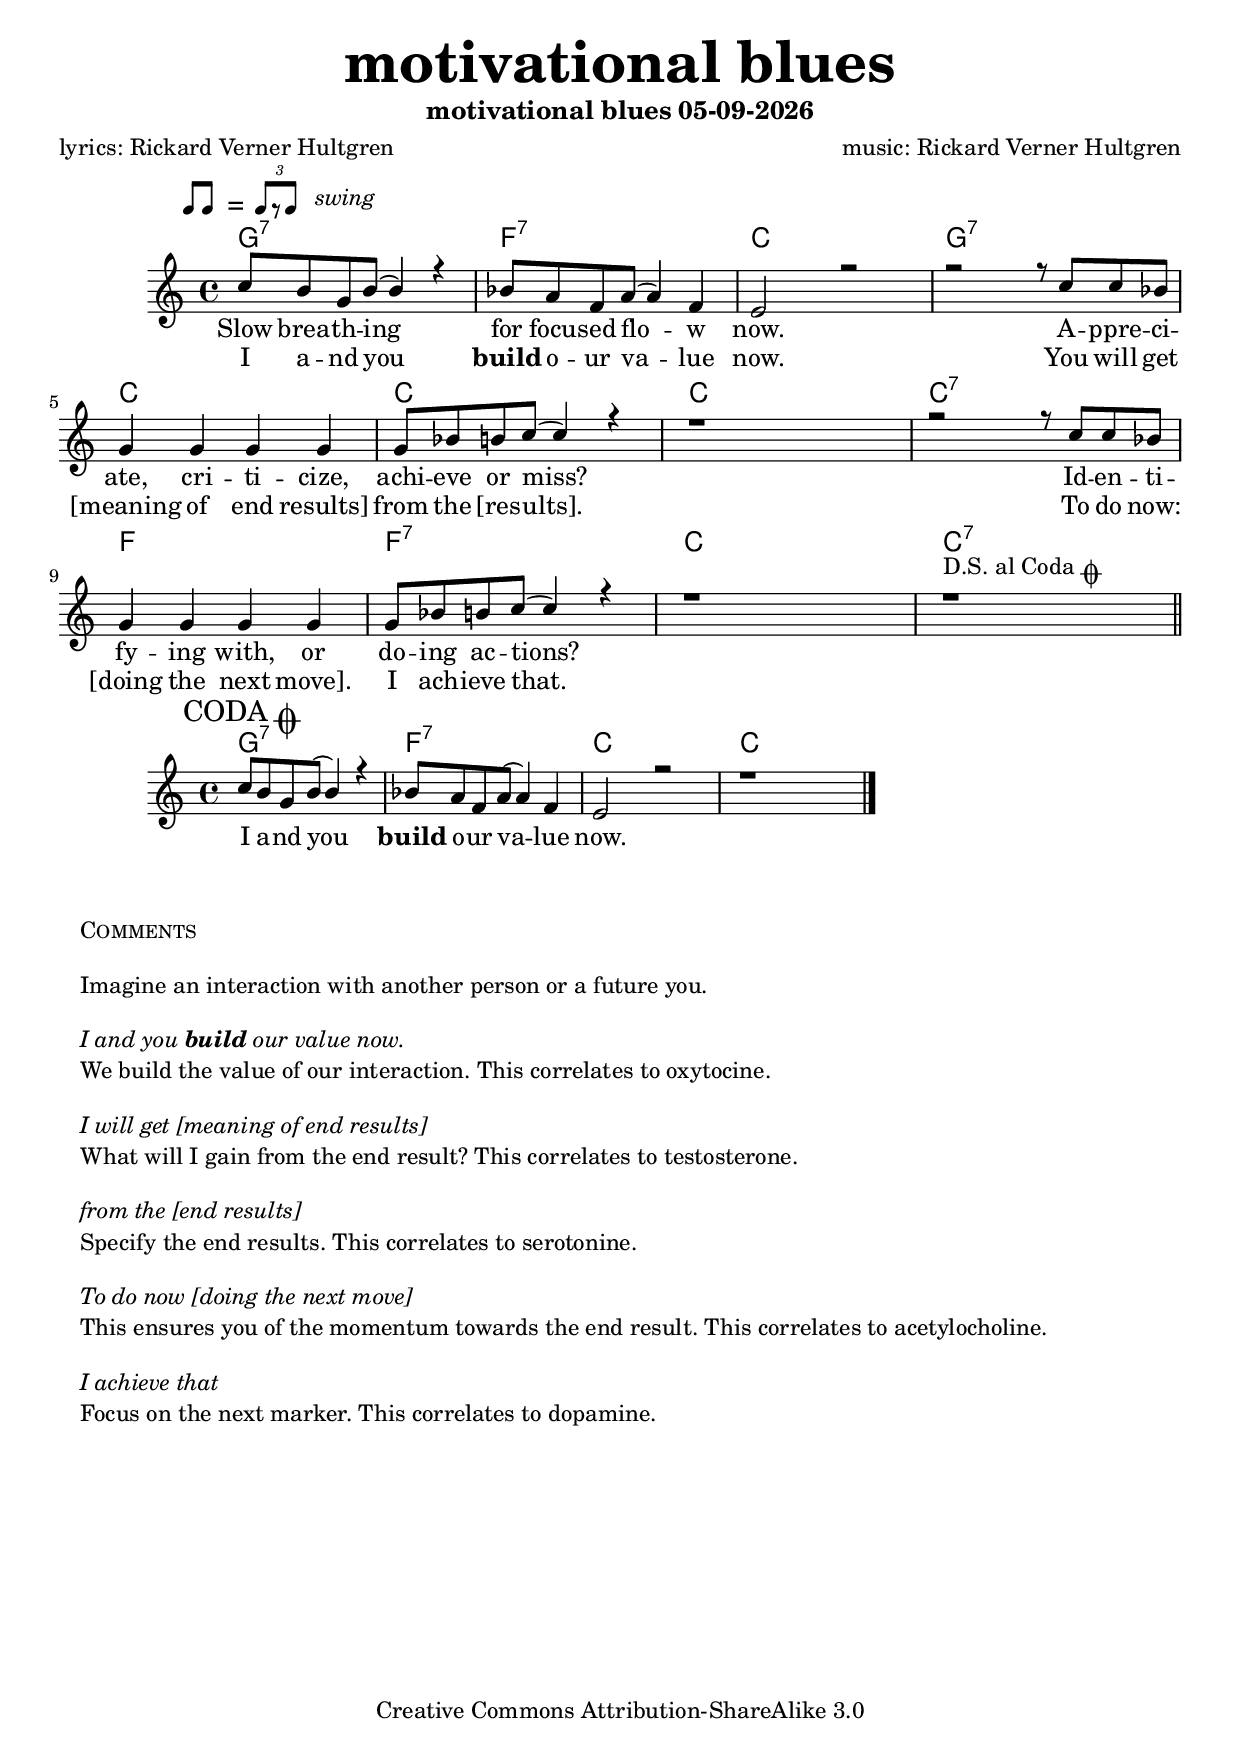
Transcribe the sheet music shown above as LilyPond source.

%%
%%Copyright 2017 Rickard Verner Hultgren
%%Redistribution and use in source and binary forms, with or without modification, are permitted provided that the following conditions are met:
%%1. Redistributions of source code must retain the above copyright notice, this list of conditions and the following disclaimer.
%%2. Redistributions in binary form must reproduce the above copyright notice, this list of conditions and the following disclaimer in the documentation and/or other materials provided with the distribution.
%%THIS SOFTWARE IS PROVIDED BY THE COPYRIGHT HOLDERS AND CONTRIBUTORS "AS IS" AND ANY EXPRESS OR IMPLIED WARRANTIES, INCLUDING, BUT NOT LIMITED TO, THE IMPLIED WARRANTIES OF MERCHANTABILITY AND FITNESS FOR A PARTICULAR PURPOSE ARE DISCLAIMED. IN NO EVENT SHALL THE COPYRIGHT HOLDER OR CONTRIBUTORS BE LIABLE FOR ANY DIRECT, INDIRECT, INCIDENTAL, SPECIAL, EXEMPLARY, OR CONSEQUENTIAL DAMAGES (INCLUDING, BUT NOT LIMITED TO, PROCUREMENT OF SUBSTITUTE GOODS OR SERVICES; LOSS OF USE, DATA, OR PROFITS; OR BUSINESS INTERRUPTION) HOWEVER CAUSED AND ON ANY THEORY OF LIABILITY, WHETHER IN CONTRACT, STRICT LIABILITY, OR TORT (INCLUDING NEGLIGENCE OR OTHERWISE) ARISING IN ANY WAY OUT OF THE USE OF THIS SOFTWARE, EVEN IF ADVISED OF THE POSSIBILITY OF SUCH DAMAGE.


\version "2.18.2"
 
%%\include "svenska.ly"
%%\include "english.ly"

swing = \mark \markup { 
  \line \general-align #Y #DOWN { \score { 
  \new Staff \with {
    fontSize = #-2
    \override StaffSymbol #'line-count = #0 
    \override VerticalAxisGroup #'Y-extent = #'(0 . 0)
  }
  \relative { 
    \stemUp 
    \override Score.SpacingSpanner 
      #'common-shortest-duration = #(ly:make-moment 3 16) 
    \override Beam #'positions = #'(2.5 . 2.5)
    b'8[ b8] 
  }
  \layout {
    ragged-right= ##t
    indent = 0
    \context { 
    \Staff \remove "Clef_engraver" 
    \remove "Time_signature_engraver" }
  }} " ="
  \score { \new Staff \with {
    fontSize = #-2
    \override StaffSymbol #'line-count = #0 
    \override VerticalAxisGroup #'Y-extent = #'(0 . 0)
  }
  \relative { 
    \stemUp 
    \override Score.SpacingSpanner 
      #'common-shortest-duration = #(ly:make-moment 3 16)
    \override Beam #'positions = #'(2.5 . 2.5)
    \times 2/3 { b'8[ r b8] } 
  }
  \layout {
    ragged-right= ##t
    indent = 0
    \context { 
      \Staff 
      \remove "Clef_engraver" 
      \remove "Time_signature_engraver" }
    }}
  \fontsize #-2
  \italic { "  swing" }
  }
}

date = #(strftime "%d-%m-%Y" (localtime (current-time)))

italic = {
  \override Lyrics.LyricText.font-shape = #'italic
  
}

bold = {

  \override Lyrics.LyricText.font-series = #'bold
}

normal = {
  \revert Lyrics.LyricText.font-shape
  \revert Lyrics.LyricText.font-series
}


\header {
  title = \markup {  \fontsize #4"motivational blues"}
  subtitle = \markup {  "motivational blues" \date }
  poet = "lyrics: Rickard Verner Hultgren"
  composer = "music: Rickard Verner Hultgren"
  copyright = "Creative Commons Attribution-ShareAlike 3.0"
}

keyTime = { \key c \major \time 4/4 }
ManualOneVoiceOneMusic = \relative c' {

      
      
  		c'8 b g b(b4) r4
		bes8  a  f  a(a4)  f4 
		e2 r2 
		r2 r8 c'8 c8 bes8
		g4 g g g
		g8 bes8 b8 c8(c4) r4
		r1 
		r2 r8 c8 c8 bes8
		g4 g g g
		g8 bes8 b8 c8(c4) r4
		r1
		r1   ^\markup { { "D.S. al Coda" \musicglyph #"scripts.coda" } }


        	
		
}


ManualOneVoiceOneMusicCoda = \relative c' {

  %% \mark \markup { "CODA" \musicglyph #"scripts.coda" }
  	 c'8 b g b(b4) r4
		bes8  a  f  a(a4)  f4 
		e2 r2 
		r1 		
}


ManualTwoTwoMusic = \relative c {
 <b d f g>1 <c d f a >1  <c e g>1 <b d f g>1 <c e g>1 <c e g>1 <c e g>1 <c e g>1 <c d f a>1 <c d f a>1 <c e g>1 <c e g>1 \bar ":|"
}

ManualTwoTwoMusicCoda = \relative c {
<b d f g>1 <c d f a >1  <c e g>1 <c e g>1 \bar ":|"
}


\layout {
  \context {
    \Score
    proportionalNotationDuration = #(ly:make-moment 1 4)
    
  }
}

\score {
  <<  % PianoStaff and Pedal Staff must be simultaneous
    \new PianoStaff <<
      \chords { g1:7 f1:7 c1 g1:7 c1 c1 c1 c1:7 f1: f1:7 c1 c1:7 }
      \new Staff = "ManualOne" <<
\textLengthOn
s1*6^\markup {  }
\keyTime  % set key and time signature
        \clef "treble"
        \new Voice {
          \swing
          \voiceOne
         
          \ManualOneVoiceOneMusic
          \bar "||"
        }
        \addlyrics {
        Slow brea -- th -- ing for focu -- sed flo -- w now. A -- ppre -- ci -- ate, cri -- ti -- cize, achi -- eve or miss? Id -- en -- ti -- fy -- ing with, or do -- ing ac -- tions?
        } 
        \addlyrics {
        I a -- nd you \bold build \normal o -- ur va -- lue now. You will get [meaning of end results] from the [res -- ults]. To do now: [doing the next move]. I ach -- ieve that.
        } 
      >>  % end ManualOne Staff context
      %%\new Staff = "ManualTwo" \with {

      
      %%} <<
      %%  \keyTime
      %%  \clef "bass"
      %%  \new Voice {
      %%    \ManualTwoTwoMusic
      %%   \bar "||"
      %%  }
       
      %%>>   % end ManualTwo Staff context
      
    >>
>>    
\layout {}
\midi {\tempo 4 = 140}
}
\score {
<<    
    
        \new PianoStaff <<
      
\chords { g1:7 f1:7 c1 c1 }      
      \new Staff = "ManualOneCoda" <<

\textLengthOn
\mark \markup { "CODA" \musicglyph #"scripts.coda" }
\keyTime  % set key and time signature
        \clef "treble"
        \new Voice {
          
          \voiceOne
          
          \ManualOneVoiceOneMusicCoda
          \bar "|."

        }
        \addlyrics {
        I a -- nd you \bold build \normal o -- ur va -- lue now.
        }
      >>  % end ManualOne Staff context
      
      %%\new Staff = "ManualTwoCoda" \with {
      
      %%} <<
        %%\keyTime
        %%\clef "bass"
        %%\new Voice {
          
        %%  \ManualTwoTwoMusicCoda
        %% \bar "|."
        %%}
       
      %%>>   % end ManualTwo Staff context
      
    >>
    
    
  >>


}


#(define-markup-list-command (paragraph layout props args) (markup-list?)
  (interpret-markup-list layout props
   (make-justified-lines-markup-list (cons (make-hspace-markup 2) args))))

\markuplist {
    \vspace #2
    \paragraph { \smallCaps{Comments}}
    \vspace #.75
    \paragraph {Imagine an interaction with another person or a future you.}
    \vspace #.75
    \paragraph {\italic{I and you \bold{build} our value now.}
    }\paragraph {We build the value of our interaction. This correlates to oxytocine.
    }\vspace #.75
    \paragraph {\italic{I will get [meaning of end results]} 
    }\paragraph {What will I gain from the end result? This correlates to testosterone.
    }\vspace #.75
    \paragraph {\italic{from the [end results]} 
    }\paragraph {Specify the end results. This correlates to serotonine.
    }\vspace #.75
    \paragraph {\italic{To do now [doing the next move]}}
    \paragraph {This ensures you of the momentum towards the end result. This correlates to acetylocholine.
    }
    \vspace #.75
    \paragraph {\italic{I achieve that}}
    \paragraph {Focus on the next marker. This correlates to dopamine.
    }
    
  }

